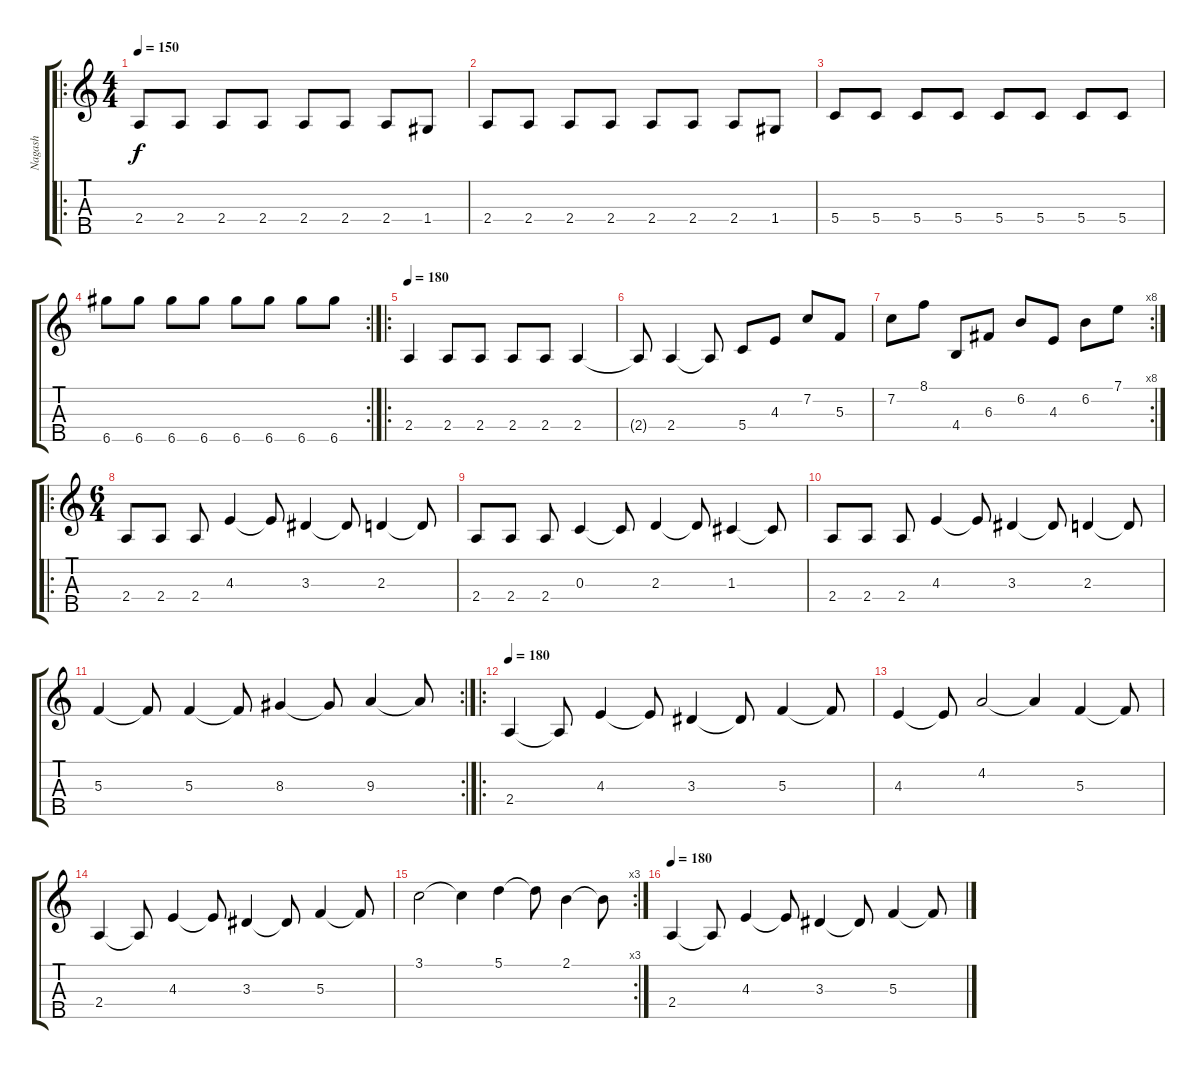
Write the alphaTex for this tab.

\track ("Nagash" "Nagash") {instrument electricbasspick}
\staff {score tabs}
\tuning (A3 F3 C3 G2 D4) {hide}
\ro
\ts (4 4)
\tempo 150
\clef g2
\ks c
2.4.8{dy f} 2.4.8 2.4.8 2.4.8 2.4.8 2.4.8 2.4.8 1.4.8 |
2.4.8 2.4.8 2.4.8 2.4.8 2.4.8 2.4.8 2.4.8 1.4.8 |
5.4.8 5.4.8 5.4.8 5.4.8 5.4.8 5.4.8 5.4.8 5.4.8 |
\rc 2
6.5.8 6.5.8 6.5.8 6.5.8 6.5.8 6.5.8 6.5.8 6.5.8 |
\ro
\tempo 180
2.4.4 2.4.8 2.4.8 2.4.8 2.4.8 2.4.4 |
2.4{t}.8 2.4.4 2.4{t}.8 5.4.8 4.3.8 7.2.8 5.3.8 |
\rc 8
7.2.8 8.1.8 4.4.8 6.3.8 6.2.8 4.3.8 6.2.8 7.1.8 |
\ro
\ts (6 4)
2.4.8 2.4.8 2.4.8 4.3.4 4.3{t}.8 3.3.4 3.3{t}.8 2.3.4 2.3{t}.8 |
2.4.8 2.4.8 2.4.8 0.3.4 0.3{t}.8 2.3.4 2.3{t}.8 1.3.4 1.3{t}.8 |
2.4.8 2.4.8 2.4.8 4.3.4 4.3{t}.8 3.3.4 3.3{t}.8 2.3.4 2.3{t}.8 |
\rc 2
5.3.4 5.3{t}.8 5.3.4 5.3{t}.8 8.3.4 8.3{t}.8 9.3.4 9.3{t}.8 |
\ro
\tempo 180
2.4.4 2.4{t}.8 4.3.4 4.3{t}.8 3.3.4 3.3{t}.8 5.3.4 5.3{t}.8 |
4.3.4 4.3{t}.8 4.2.2 4.2{t}.4 5.3.4 5.3{t}.8 |
2.4.4 2.4{t}.8 4.3.4 4.3{t}.8 3.3.4 3.3{t}.8 5.3.4 5.3{t}.8 |
\rc 3
3.1.2 3.1{t}.4 5.1.4 5.1{t}.8 2.1.4 2.1{t}.8 |
\tempo 180
2.4.4 2.4{t}.8 4.3.4 4.3{t}.8 3.3.4 3.3{t}.8 5.3.4 5.3{t}.8
